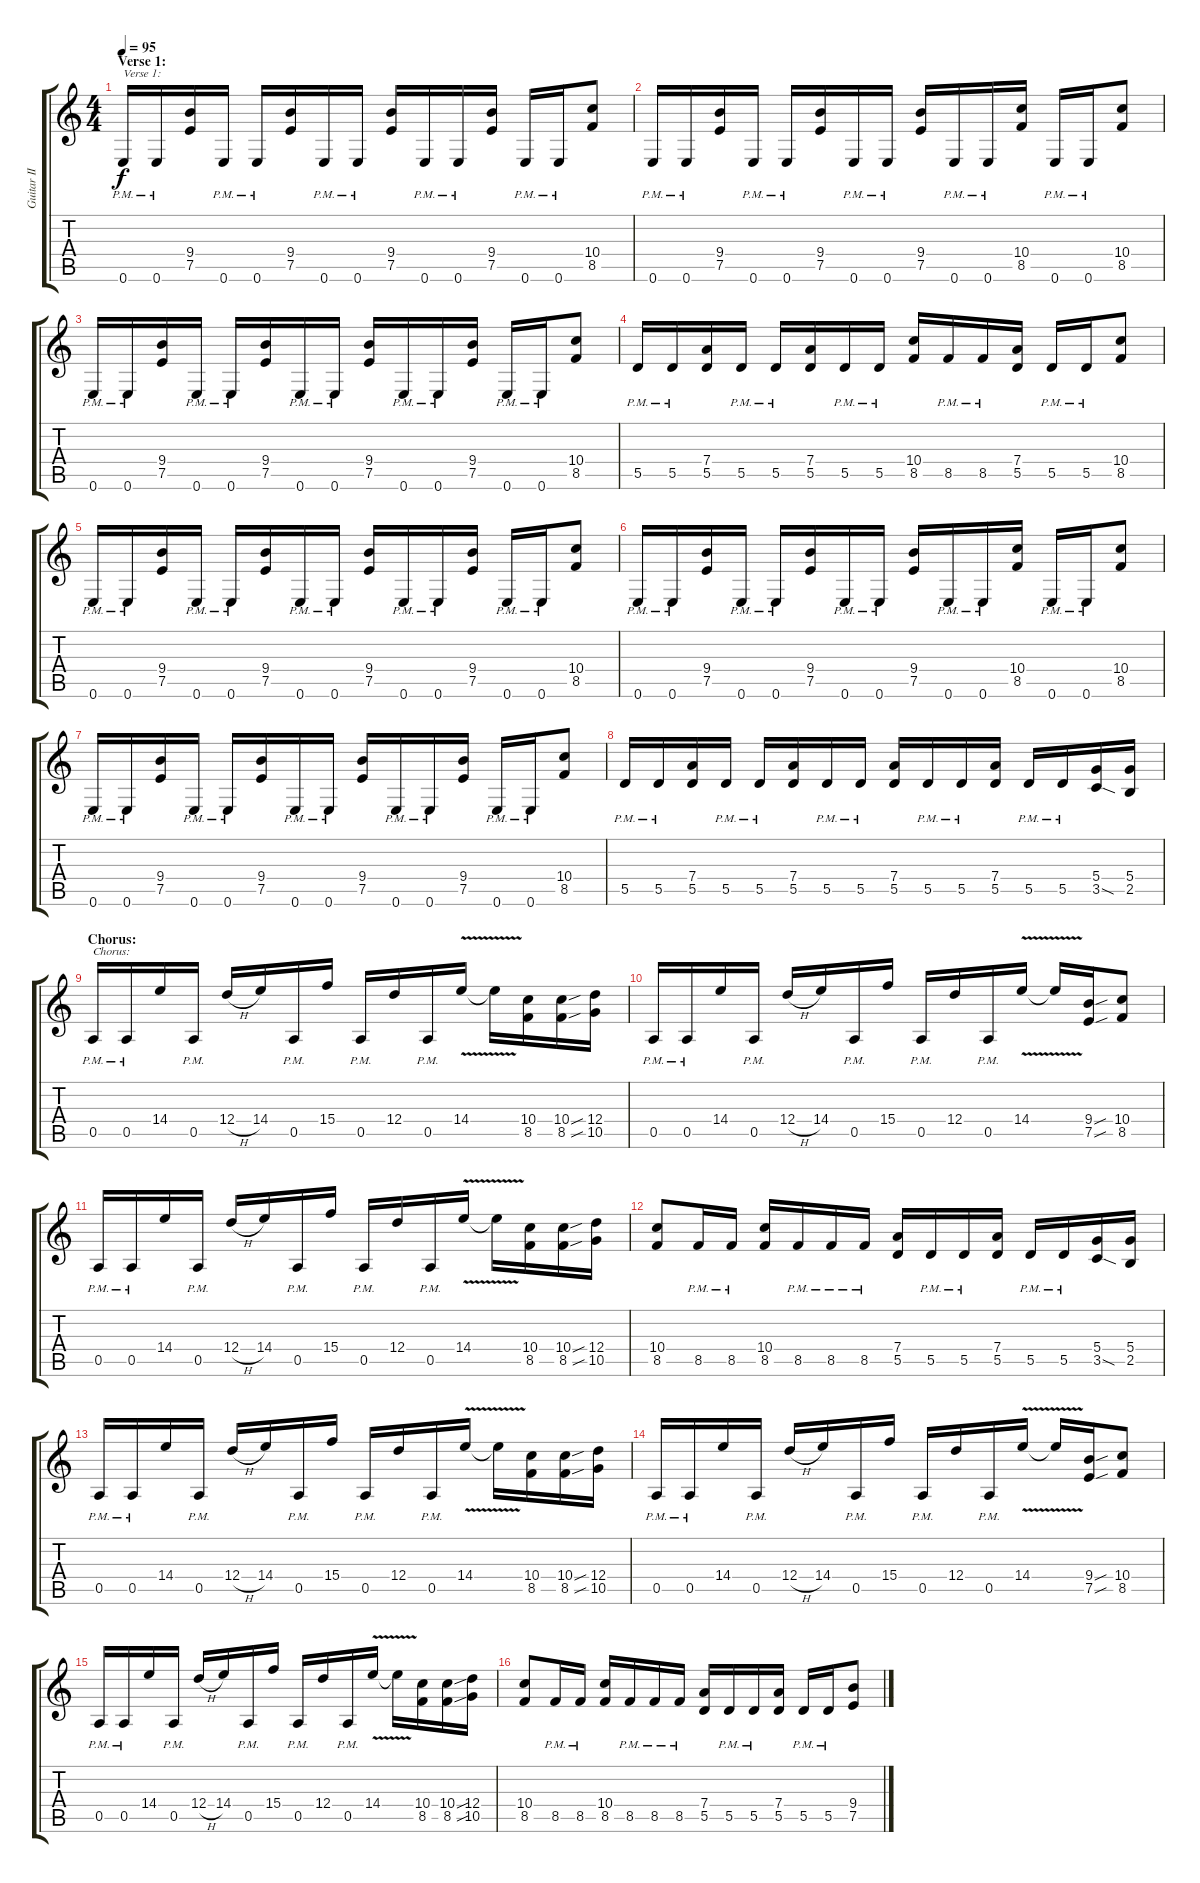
\track ("Guitar II" "Guitar II") {instrument distortionguitar}
\staff {score tabs}
\tuning (E4 B3 G3 D3 A2 E2) {hide}
\ts (4 4)
\section ("" "Verse 1:")
\tempo 95
\clef g2
\ks c
0.6{pm}.16{txt "Verse 1:" dy f} 0.6{pm}.16 (9.4 7.5).16 0.6{pm}.16 0.6{pm}.16 (9.4 7.5).16 0.6{pm}.16 0.6{pm}.16 (9.4 7.5).16 0.6{pm}.16 0.6{pm}.16 (9.4 7.5).16 0.6{pm}.16 0.6{pm}.16 (10.4 8.5).8 |
0.6{pm}.16 0.6{pm}.16 (9.4 7.5).16 0.6{pm}.16 0.6{pm}.16 (9.4 7.5).16 0.6{pm}.16 0.6{pm}.16 (9.4 7.5).16 0.6{pm}.16 0.6{pm}.16 (10.4 8.5).16 0.6{pm}.16 0.6{pm}.16 (10.4 8.5).8 |
0.6{pm}.16 0.6{pm}.16 (9.4 7.5).16 0.6{pm}.16 0.6{pm}.16 (9.4 7.5).16 0.6{pm}.16 0.6{pm}.16 (9.4 7.5).16 0.6{pm}.16 0.6{pm}.16 (9.4 7.5).16 0.6{pm}.16 0.6{pm}.16 (10.4 8.5).8 |
5.5{pm}.16 5.5{pm}.16 (7.4 5.5).16 5.5{pm}.16 5.5{pm}.16 (7.4 5.5).16 5.5{pm}.16 5.5{pm}.16 (10.4 8.5).16 8.5{pm}.16 8.5{pm}.16 (7.4 5.5).16 5.5{pm}.16 5.5{pm}.16 (10.4 8.5).8 |
0.6{pm}.16 0.6{pm}.16 (9.4 7.5).16 0.6{pm}.16 0.6{pm}.16 (9.4 7.5).16 0.6{pm}.16 0.6{pm}.16 (9.4 7.5).16 0.6{pm}.16 0.6{pm}.16 (9.4 7.5).16 0.6{pm}.16 0.6{pm}.16 (10.4 8.5).8 |
0.6{pm}.16 0.6{pm}.16 (9.4 7.5).16 0.6{pm}.16 0.6{pm}.16 (9.4 7.5).16 0.6{pm}.16 0.6{pm}.16 (9.4 7.5).16 0.6{pm}.16 0.6{pm}.16 (10.4 8.5).16 0.6{pm}.16 0.6{pm}.16 (10.4 8.5).8 |
0.6{pm}.16 0.6{pm}.16 (9.4 7.5).16 0.6{pm}.16 0.6{pm}.16 (9.4 7.5).16 0.6{pm}.16 0.6{pm}.16 (9.4 7.5).16 0.6{pm}.16 0.6{pm}.16 (9.4 7.5).16 0.6{pm}.16 0.6{pm}.16 (10.4 8.5).8 |
5.5{pm}.16 5.5{pm}.16 (7.4 5.5).16 5.5{pm}.16 5.5{pm}.16 (7.4 5.5).16 5.5{pm}.16 5.5{pm}.16 (7.4 5.5).16 5.5{pm}.16 5.5{pm}.16 (7.4 5.5).16 5.5{pm}.16 5.5{pm}.16 (5.4 3.5{sod}).16 (5.4 2.5).16 |
\section ("" "Chorus:")
0.5{pm}.16{txt "Chorus:"} 0.5{pm}.16 14.4.16 0.5{pm}.16 12.4{h}.16 14.4.16 0.5{pm}.16 15.4.16 0.5{pm}.16 12.4.16 0.5{pm}.16 14.4{v}.16 14.4{t}.16 (10.4 8.5).16 (10.4{sou} 8.5{sou}).16 (12.4 10.5).16 |
0.5{pm}.16 0.5{pm}.16 14.4.16 0.5{pm}.16 12.4{h}.16 14.4.16 0.5{pm}.16 15.4.16 0.5{pm}.16 12.4.16 0.5{pm}.16 14.4{v}.16 14.4{t}.16 (9.4{sou} 7.5{sou}).16 (10.4 8.5).8 |
0.5{pm}.16 0.5{pm}.16 14.4.16 0.5{pm}.16 12.4{h}.16 14.4.16 0.5{pm}.16 15.4.16 0.5{pm}.16 12.4.16 0.5{pm}.16 14.4{v}.16 14.4{t}.16 (10.4 8.5).16 (10.4{sou} 8.5{sou}).16 (12.4 10.5).16 |
(10.4 8.5).8 8.5{pm}.16 8.5{pm}.16 (10.4 8.5).16 8.5{pm}.16 8.5{pm}.16 8.5{pm}.16 (7.4 5.5).16 5.5{pm}.16 5.5{pm}.16 (7.4 5.5).16 5.5{pm}.16 5.5{pm}.16 (5.4 3.5{sod}).16 (5.4 2.5).16 |
0.5{pm}.16 0.5{pm}.16 14.4.16 0.5{pm}.16 12.4{h}.16 14.4.16 0.5{pm}.16 15.4.16 0.5{pm}.16 12.4.16 0.5{pm}.16 14.4{v}.16 14.4{t}.16 (10.4 8.5).16 (10.4{sou} 8.5{sou}).16 (12.4 10.5).16 |
0.5{pm}.16 0.5{pm}.16 14.4.16 0.5{pm}.16 12.4{h}.16 14.4.16 0.5{pm}.16 15.4.16 0.5{pm}.16 12.4.16 0.5{pm}.16 14.4{v}.16 14.4{t}.16 (9.4{sou} 7.5{sou}).16 (10.4 8.5).8 |
0.5{pm}.16 0.5{pm}.16 14.4.16 0.5{pm}.16 12.4{h}.16 14.4.16 0.5{pm}.16 15.4.16 0.5{pm}.16 12.4.16 0.5{pm}.16 14.4{v}.16 14.4{t}.16 (10.4 8.5).16 (10.4{sou} 8.5{sou}).16 (12.4 10.5).16 |
(10.4 8.5).8 8.5{pm}.16 8.5{pm}.16 (10.4 8.5).16 8.5{pm}.16 8.5{pm}.16 8.5{pm}.16 (7.4 5.5).16 5.5{pm}.16 5.5{pm}.16 (7.4 5.5).16 5.5{pm}.16 5.5{pm}.16 (9.4 7.5).8
